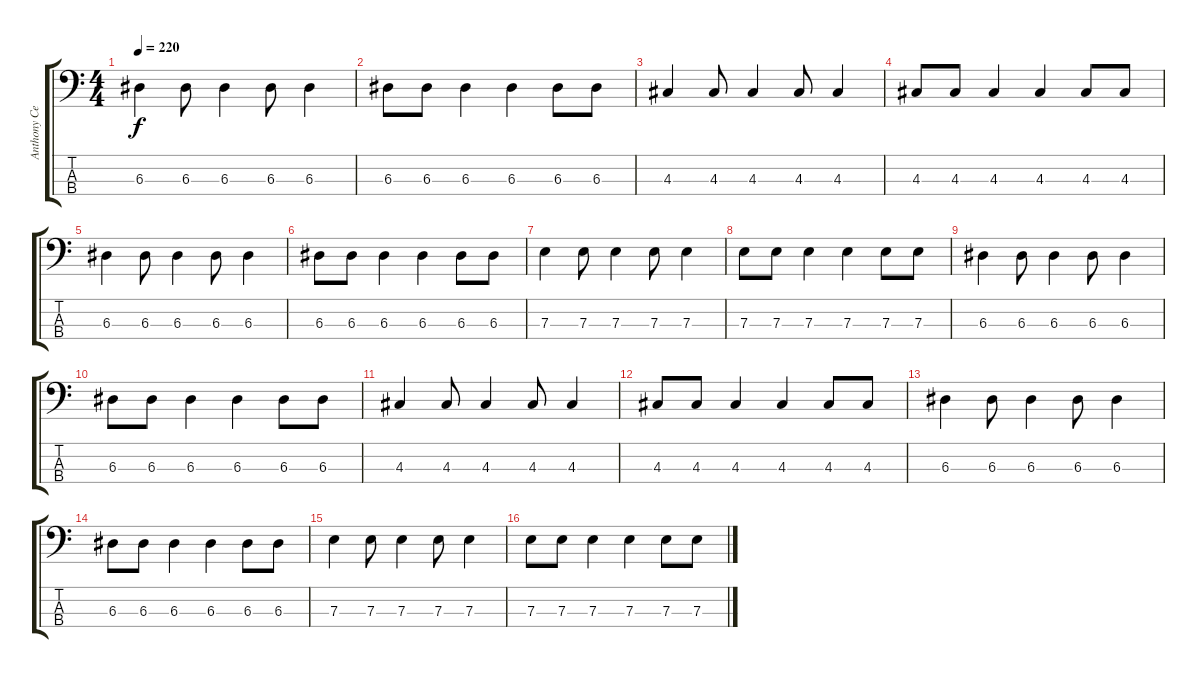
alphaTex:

\track ("Anthony Celestino (Bass)" "Anthony Ce") {instrument electricbasspick}
\staff {score tabs}
\tuning (G2 D2 A1 E1) {hide}
\ts (4 4)
\tempo 220
\clef f4
\ks c
6.3.4{dy f} 6.3.8 6.3.4 6.3.8 6.3.4 |
6.3.8 6.3.8 6.3.4 6.3.4 6.3.8 6.3.8 |
4.3.4 4.3.8 4.3.4 4.3.8 4.3.4 |
4.3.8 4.3.8 4.3.4 4.3.4 4.3.8 4.3.8 |
6.3.4 6.3.8 6.3.4 6.3.8 6.3.4 |
6.3.8 6.3.8 6.3.4 6.3.4 6.3.8 6.3.8 |
7.3.4 7.3.8 7.3.4 7.3.8 7.3.4 |
7.3.8 7.3.8 7.3.4 7.3.4 7.3.8 7.3.8 |
6.3.4 6.3.8 6.3.4 6.3.8 6.3.4 |
6.3.8 6.3.8 6.3.4 6.3.4 6.3.8 6.3.8 |
4.3.4 4.3.8 4.3.4 4.3.8 4.3.4 |
4.3.8 4.3.8 4.3.4 4.3.4 4.3.8 4.3.8 |
6.3.4 6.3.8 6.3.4 6.3.8 6.3.4 |
6.3.8 6.3.8 6.3.4 6.3.4 6.3.8 6.3.8 |
7.3.4 7.3.8 7.3.4 7.3.8 7.3.4 |
7.3.8 7.3.8 7.3.4 7.3.4 7.3.8 7.3.8
